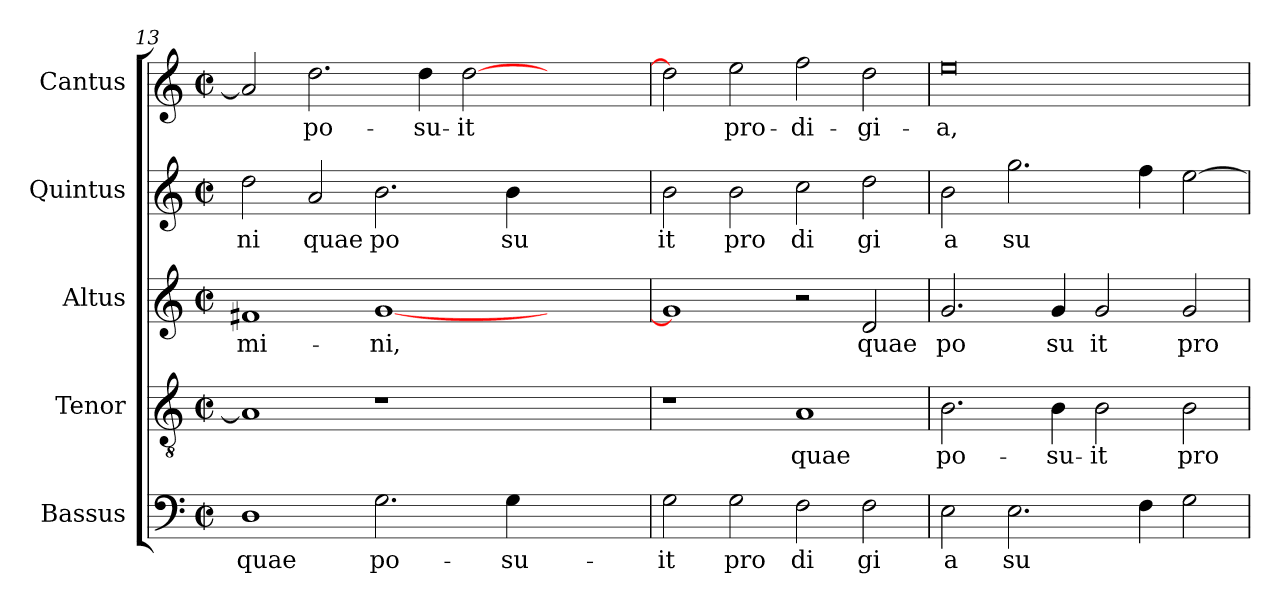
**kern	**text	**kern	**text	**kern	**text	**kern	**text	**kern	**text
*part5	*part5	*part4	*part4	*part3	*part3	*part2	*part2	*part1	*part1
*staff5	*staff5	*staff4	*staff4	*staff3	*staff3	*staff2	*staff2	*staff1	*staff1
*I"Bassus	*	*I"Tenor	*	*I"Altus	*	*I"Quintus	*	*I"Cantus	*
*clefF4	*	*clefGv2	*	*clefG2	*	*clefG2	*	*clefG2	*
*M2/2	*	*M2/2	*	*M2/2	*	*M2/2	*	*M2/2	*
*met(c|)	*	*met(c|)	*	*met(c|)	*	*met(c|)	*	*met(c|)	*
=13	=13	=13	=13	=13	=13	=13	=13	=13	=13
!	!LO:LY:b:cj	!	!	!	!LO:LY:b:cj	!	!LO:LY:b:cj	!	!
1D	quae	1A]	.	1f#X	-mi-	2dd\	ni	2a/]	.
!	!	!	!	!	!	!	!LO:LY:b:cj	!	!LO:LY:b:cj
.	.	.	.	.	.	2a/	quae	2.dd\	po-
!	!LO:LY:b:cj	!LO:N:vis=1	!	!	!LO:LY:b:cj	!	!LO:LY:b:cj	!	!
2.G\	po-	0r	.	[>1g	-ni,	2.b\	po	.	.
!	!	!	!	!	!	!	!	!	!LO:LY:b:cj
.	.	.	.	.	.	.	.	4dd\	-su-
!	!	!	!	!	!	!	!	!	!LO:LY:b:cj
.	.	.	.	.	.	.	.	[>2dd\	-it
!	!LO:LY:b:cj	!	!	!	!	!	!LO:LY:b:cj	!	!
4G\	-su-	.	.	.	.	4b\	su	.	.
1ryy	.	.	.	1ryy	.	1ryy	.	1ryy	.
!!LO:LB:g=z
=14	=14	=14	=14	=14	=14	=14	=14	=14	=14
!	!LO:LY:b:cj	!	!	!	!	!	!LO:LY:b:cj	!	!
2G\	-it	1r	.	1g]	.	2b\	it	2dd\]	.
!	!LO:LY:b:cj	!	!	!	!	!	!LO:LY:b:cj	!	!LO:LY:b:cj
2G\	pro	.	.	.	.	2b\	pro	2ee\	pro-
!	!LO:LY:b:cj	!	!LO:LY:b:cj	!	!	!	!LO:LY:b:cj	!	!LO:LY:b:cj
2F\	di	1A	quae	2r	.	2cc\	di	2ff\	-di-
!	!LO:LY:b:cj	!	!	!	!LO:LY:b:cj	!	!LO:LY:b:cj	!	!LO:LY:b:cj
2F\	gi	.	.	2d/	quae	2dd\	gi	2dd\	-gi-
=15	=15	=15	=15	=15	=15	=15	=15	=15	=15
!	!LO:LY:b:cj	!	!LO:LY:b:cj	!	!LO:LY:b:cj	!	!LO:LY:b:cj	!	!LO:LY:b:cj
2E\	a	2.B\	po-	2.g/	po	2b\	a	0ee	-a,
!	!LO:LY:b:cj	!	!	!	!	!	!LO:LY:b:cj	!	!
2.E\	su	.	.	.	.	2.gg\	su	.	.
!	!	!	!LO:LY:b:cj	!	!LO:LY:b:cj	!	!	!	!
.	.	4B\	-su-	4g/	su	.	.	.	.
!	!	!	!LO:LY:b:cj	!	!LO:LY:b:cj	!	!	!	!
.	.	2B\	-it	2g/	it	.	.	.	.
4F\	.	.	.	.	.	4ff\	.	.	.
!	!	!	!LO:LY:b:cj	!	!LO:LY:b:cj	!	!	!	!
2G\	.	2B\	pro-	2g/	pro	[>2ee\	.	.	.
=	=	=	=	=	=	=	=	=	=
*-	*-	*-	*-	*-	*-	*-	*-	*-	*-
